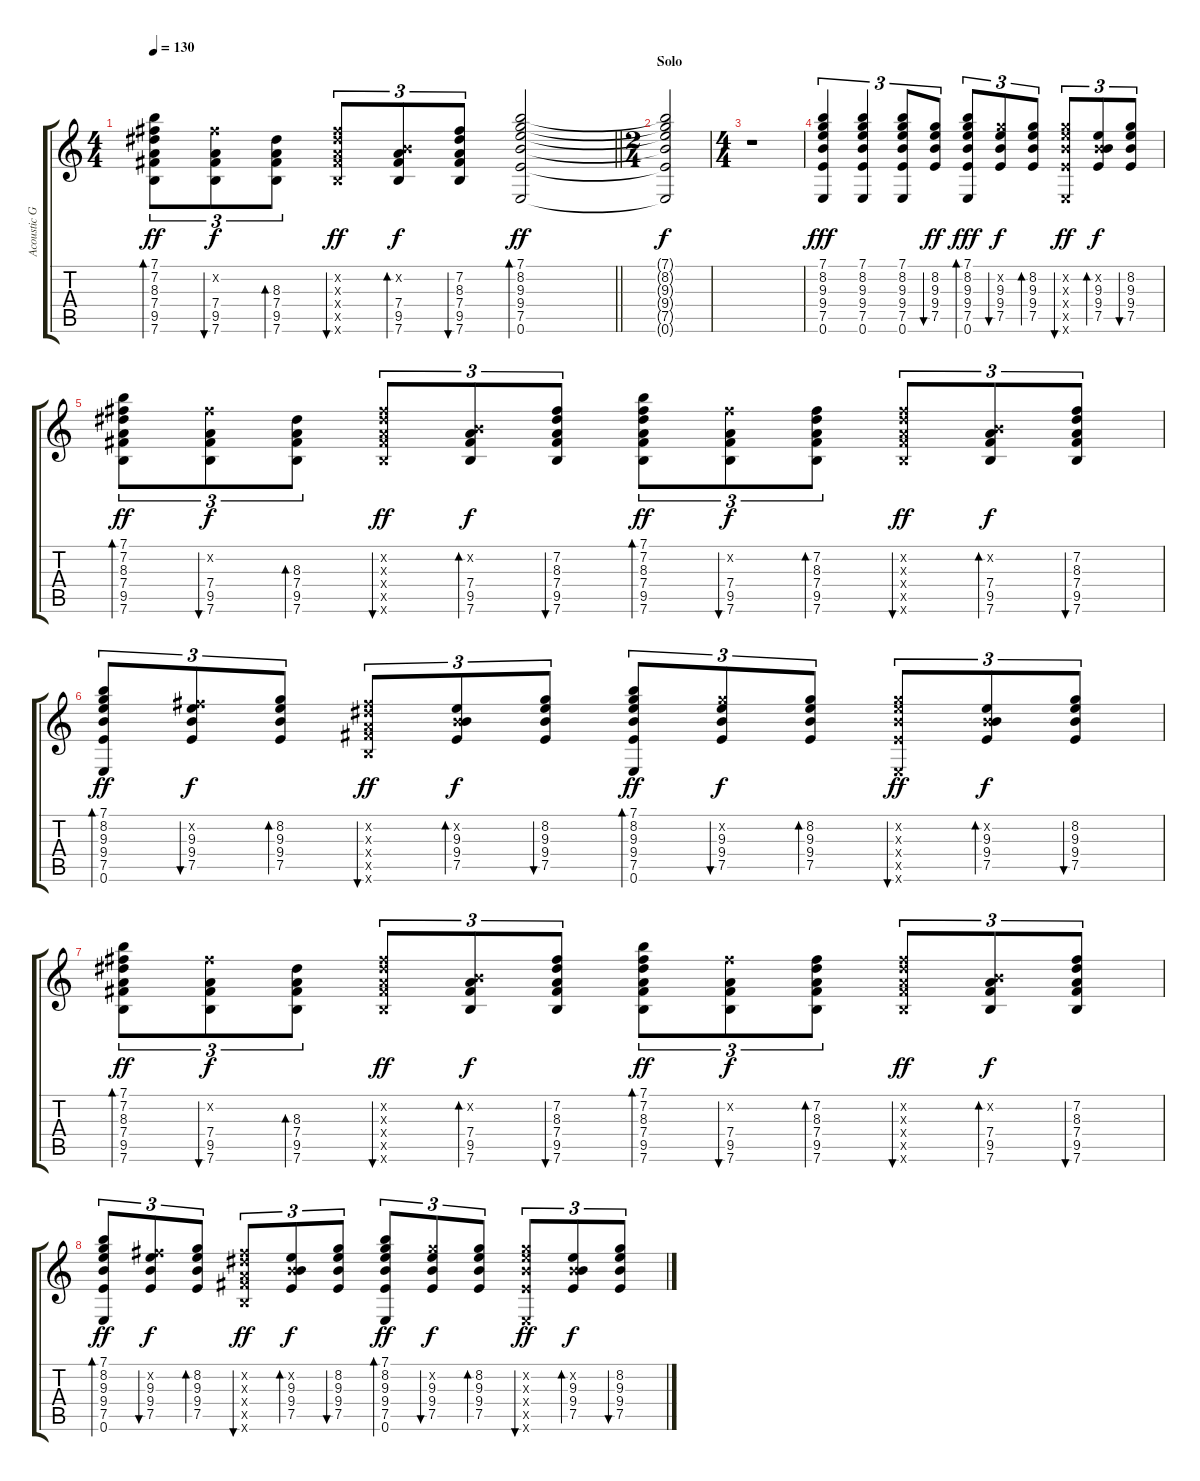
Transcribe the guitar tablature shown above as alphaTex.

\track ("Acoustic Guitar" "Acoustic G") {instrument acousticguitarsteel}
\staff {score tabs}
\tuning (E4 B3 G3 D3 A2 E2) {hide}
\ts (4 4)
\tempo 130
\clef g2
\barLineRight lightlight
\ks c
(7.1 7.2 8.3 7.4 9.5 7.6).8{tu (3 2) bd 60 dy ff} (7.2{x} 7.4 9.5 7.6).8{tu (3 2) bu 60 dy f} (8.3 7.4 9.5 7.6).8{tu (3 2) bd 60} (7.2{x} 8.3{x} 7.4{x} 9.5{x} 7.6{x}).8{tu (3 2) bu 60 dy ff} (0.2{x} 7.4 9.5 7.6).8{tu (3 2) bd 60 dy f} (7.2 8.3 7.4 9.5 7.6).8{tu (3 2) bu 60} (7.1 8.2 9.3 9.4 7.5 0.6).2{bd 120 dy ff} |
\ts (2 4)
\section ("" "Solo")
(7.1{t} 8.2{t} 9.3{t} 9.4{t} 7.5{t} 0.6{t}).2{dy f} |
\ts (4 4)
r.1 |
(7.1 8.2 9.3 9.4 7.5 0.6).4{tu (3 2) dy fff} (7.1 8.2 9.3 9.4 7.5 0.6).4{tu (3 2)} (7.1 8.2 9.3 9.4 7.5 0.6).8{tu (3 2)} (8.2 9.3 9.4 7.5).8{tu (3 2) bu 60 dy ff} (7.1 8.2 9.3 9.4 7.5 0.6).8{tu (3 2) bd 60 dy fff} (8.2{x} 9.3 9.4 7.5).8{tu (3 2) bu 60 dy f} (8.2 9.3 9.4 7.5).8{tu (3 2) bd 60} (8.2{x} 9.3{x} 9.4{x} 7.5{x} 0.6{x}).8{tu (3 2) bu 60 dy ff} (0.2{x} 9.3 9.4 7.5).8{tu (3 2) bd 60 dy f} (8.2 9.3 9.4 7.5).8{tu (3 2) bu 60} |
(7.1 7.2 8.3 7.4 9.5 7.6).8{tu (3 2) bd 60 dy ff} (7.2{x} 7.4 9.5 7.6).8{tu (3 2) bu 60 dy f} (8.3 7.4 9.5 7.6).8{tu (3 2) bd 60} (7.2{x} 8.3{x} 7.4{x} 9.5{x} 7.6{x}).8{tu (3 2) bu 60 dy ff} (0.2{x} 7.4 9.5 7.6).8{tu (3 2) bd 60 dy f} (7.2 8.3 7.4 9.5 7.6).8{tu (3 2) bu 60} (7.1 7.2 8.3 7.4 9.5 7.6).8{tu (3 2) bd 60 dy ff} (7.2{x} 7.4 9.5 7.6).8{tu (3 2) bu 60 dy f} (7.2 8.3 7.4 9.5 7.6).8{tu (3 2) bd 60} (7.2{x} 8.3{x} 7.4{x} 9.5{x} 7.6{x}).8{tu (3 2) bu 60 dy ff} (0.2{x} 7.4 9.5 7.6).8{tu (3 2) bd 60 dy f} (7.2 8.3 7.4 9.5 7.6).8{tu (3 2) bu 60} |
(7.1 8.2 9.3 9.4 7.5 0.6).8{tu (3 2) bd 60 dy ff} (7.2{x} 9.3 9.4 7.5).8{tu (3 2) bu 60 dy f} (8.2 9.3 9.4 7.5).8{tu (3 2) bd 60} (7.2{x} 8.3{x} 7.4{x} 9.5{x} 7.6{x}).8{tu (3 2) bu 60 dy ff} (0.2{x} 9.3 9.4 7.5).8{tu (3 2) bd 60 dy f} (8.2 9.3 9.4 7.5).8{tu (3 2) bu 60} (7.1 8.2 9.3 9.4 7.5 0.6).8{tu (3 2) bd 60 dy ff} (8.2{x} 9.3 9.4 7.5).8{tu (3 2) bu 60 dy f} (8.2 9.3 9.4 7.5).8{tu (3 2) bd 60} (8.2{x} 9.3{x} 9.4{x} 7.5{x} 0.6{x}).8{tu (3 2) bu 60 dy ff} (0.2{x} 9.3 9.4 7.5).8{tu (3 2) bd 60 dy f} (8.2 9.3 9.4 7.5).8{tu (3 2) bu 60} |
(7.1 7.2 8.3 7.4 9.5 7.6).8{tu (3 2) bd 60 dy ff} (7.2{x} 7.4 9.5 7.6).8{tu (3 2) bu 60 dy f} (8.3 7.4 9.5 7.6).8{tu (3 2) bd 60} (7.2{x} 8.3{x} 7.4{x} 9.5{x} 7.6{x}).8{tu (3 2) bu 60 dy ff} (0.2{x} 7.4 9.5 7.6).8{tu (3 2) bd 60 dy f} (7.2 8.3 7.4 9.5 7.6).8{tu (3 2) bu 60} (7.1 7.2 8.3 7.4 9.5 7.6).8{tu (3 2) bd 60 dy ff} (7.2{x} 7.4 9.5 7.6).8{tu (3 2) bu 60 dy f} (7.2 8.3 7.4 9.5 7.6).8{tu (3 2) bd 60} (7.2{x} 8.3{x} 7.4{x} 9.5{x} 7.6{x}).8{tu (3 2) bu 60 dy ff} (0.2{x} 7.4 9.5 7.6).8{tu (3 2) bd 60 dy f} (7.2 8.3 7.4 9.5 7.6).8{tu (3 2) bu 60} |
(7.1 8.2 9.3 9.4 7.5 0.6).8{tu (3 2) bd 60 dy ff} (7.2{x} 9.3 9.4 7.5).8{tu (3 2) bu 60 dy f} (8.2 9.3 9.4 7.5).8{tu (3 2) bd 60} (7.2{x} 8.3{x} 7.4{x} 9.5{x} 7.6{x}).8{tu (3 2) bu 60 dy ff} (0.2{x} 9.3 9.4 7.5).8{tu (3 2) bd 60 dy f} (8.2 9.3 9.4 7.5).8{tu (3 2) bu 60} (7.1 8.2 9.3 9.4 7.5 0.6).8{tu (3 2) bd 60 dy ff} (8.2{x} 9.3 9.4 7.5).8{tu (3 2) bu 60 dy f} (8.2 9.3 9.4 7.5).8{tu (3 2) bd 60} (8.2{x} 9.3{x} 9.4{x} 7.5{x} 0.6{x}).8{tu (3 2) bu 60 dy ff} (0.2{x} 9.3 9.4 7.5).8{tu (3 2) bd 60 dy f} (8.2 9.3 9.4 7.5).8{tu (3 2) bu 60}
